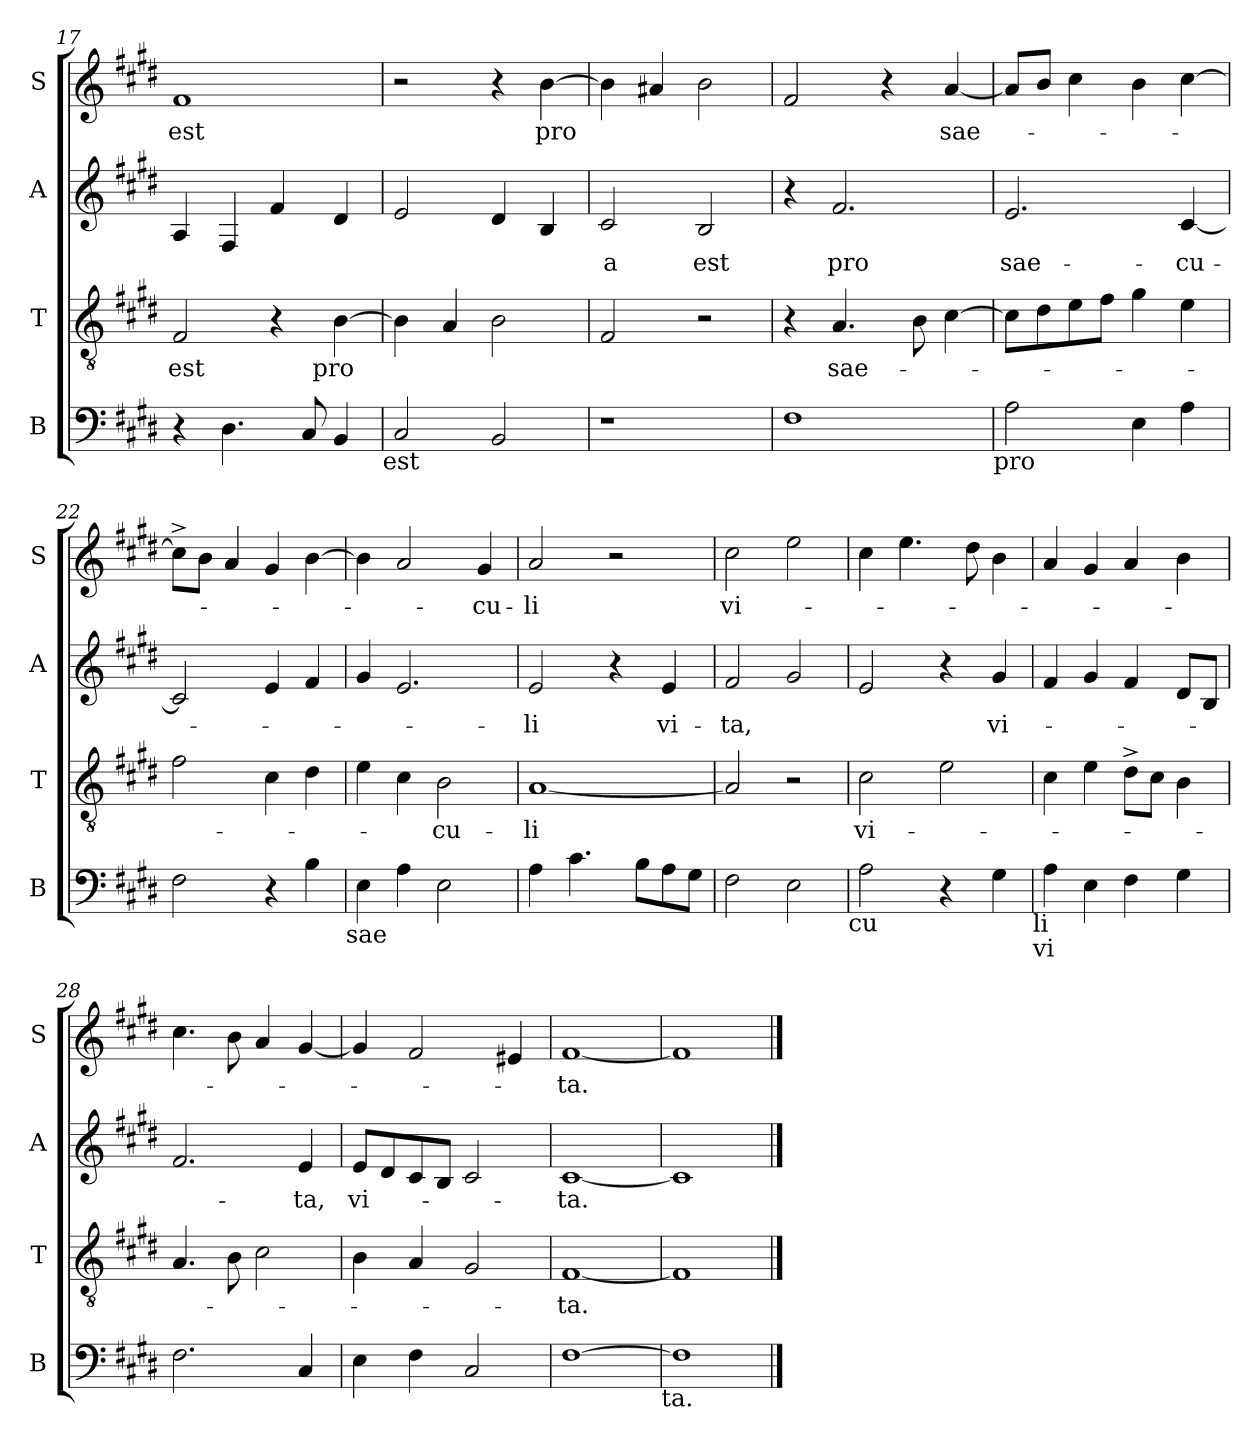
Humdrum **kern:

**kern	**kern	**text	**kern	**text	**kern	**text
*part4	*part3	*part3	*part2	*part2	*part1	*part1
*staff4	*staff3	*staff3	*staff2	*staff2	*staff1	*staff1
*I"B	*I"T	*	*I"A	*	*I"S	*
*I'B	*I'T	*	*I'A	*	*I'S	*
*clefF4	*clefGv2	*	*clefG2	*	*clefG2	*
*k[f#c#g#d#]	*k[f#c#g#d#]	*	*k[f#c#g#d#]	*	*k[f#c#g#d#]	*
*E:	*E:	*	*E:	*	*E:	*
=17	=17	=17	=17	=17	=17	=17
!	!	!LO:LY:b	!	!	!	!LO:LY:b
4r	2F#/	est	4A/	.	1f#	est
4.D#\	.	.	4F#/	.	.	.
.	4r	.	4f#/	.	.	.
8C#/	.	.	.	.	.	.
!	!	!LO:LY:b	!	!	!	!
4BB/	[>4B\	pro	4d#/	.	.	.
!LO:TX:b:t=est	!	!	!	!	!	!
=18	=18	=18	=18	=18	=18	=18
2C#/	4B\]	.	2e/	.	2r	.
.	4A/	.	.	.	.	.
2BB/	2B\	.	4d#/	.	4r	.
!	!	!	!	!	!	!LO:LY:b
.	.	.	4B/	.	[>4b\	pro
=19	=19	=19	=19	=19	=19	=19
!	!	!	!	!LO:LY:b	!	!
1r	2F#/	.	2c#/	-a	4b\]	.
.	.	.	.	.	4a#/	.
!	!	!	!	!LO:LY:b	!	!
.	2r	.	2B/	est	2b\	.
!!LO:LB:g=z
=20	=20	=20	=20	=20	=20	=20
1F#	4r	.	4r	.	2f#/	.
!	!	!LO:LY:b	!	!LO:LY:b	!	!
.	4.A/	sae-	2.f#/	pro	.	.
.	.	.	.	.	4r	.
.	8B\	.	.	.	.	.
!	!	!	!	!	!	!LO:LY:b
.	[>4c#\	.	.	.	[<4a/	sae-
!LO:TX:b:t=pro	!	!	!	!	!	!
=21	=21	=21	=21	=21	=21	=21
!	!	!	!	!LO:LY:b	!	!
2A\	8c#\L]	.	2.e/	sae-	8a/L]	.
.	8d#\	.	.	.	8b/J	.
.	8e\	.	.	.	4cc#\	.
.	8f#\J	.	.	.	.	.
4E\	4g#\	.	.	.	4b\	.
!	!	!	!	!LO:LY:b	!	!
4A\	4e\	.	[<4c#/	-cu-	[>4cc#\	.
=22	=22	=22	=22	=22	=22	=22
2F#\	2f#\	.	2c#/]	.	8cc#^>\L]	.
.	.	.	.	.	8b\J	.
.	.	.	.	.	4a/	.
4r	4c#\	.	4e/	.	4g#/	.
4B\	4d#\	.	4f#/	.	[>4b\	.
!LO:TX:b:t=sae	!	!	!	!	!	!
=23	=23	=23	=23	=23	=23	=23
4E\	4e\	.	4g#/	.	4b\]	.
4A\	4c#\	.	2.e/	.	2a/	.
!	!	!LO:LY:b	!	!	!	!
2E\	2B\	-cu-	.	.	.	.
!	!	!	!	!	!	!LO:LY:b
.	.	.	.	.	4g#/	-cu-
=24	=24	=24	=24	=24	=24	=24
!	!	!LO:LY:b:rj	!	!LO:LY:b	!	!LO:LY:b
4A\	[<1A	-li	2e/	-li	2a/	-li
4.c#\	.	.	.	.	.	.
.	.	.	4r	.	2r	.
8B\L	.	.	.	.	.	.
!	!	!	!	!LO:LY:b	!	!
8A\	.	.	4e/	vi-	.	.
8G#\J	.	.	.	.	.	.
=25	=25	=25	=25	=25	=25	=25
!	!	!	!	!LO:LY:b	!	!LO:LY:b
2F#\	2A/]	.	2f#/	-ta,	2cc#\	vi-
2E\	2r	.	2g#/	.	2ee\	.
!LO:TX:b:t=cu	!	!	!	!	!	!
!!LO:LB:g=z
=26	=26	=26	=26	=26	=26	=26
!	!	!LO:LY:b	!	!	!	!
2A\	2c#\	vi-	2e/	.	4cc#\	.
.	.	.	.	.	4.ee\	.
4r	2e\	.	4r	.	.	.
.	.	.	.	.	8dd#\	.
!	!	!	!	!LO:LY:b	!	!
4G#\	.	.	4g#/	vi-	4b\	.
!LO:TX:b:t=li	!	!	!	!	!	!
!LO:TX:b:t=vi	!	!	!	!	!	!
=27	=27	=27	=27	=27	=27	=27
4A\	4c#\	.	4f#/	.	4a/	.
4E\	4e\	.	4g#/	.	4g#/	.
4F#\	8d#^>\L	.	4f#/	.	4a/	.
.	8c#\J	.	.	.	.	.
4G#\	4B\	.	8d#/L	.	4b\	.
.	.	.	8B/J	.	.	.
=28	=28	=28	=28	=28	=28	=28
2.F#\	4.A/	.	2.f#/	.	4.cc#\	.
.	8B\	.	.	.	8b\	.
.	2c#\	.	.	.	4a/	.
!	!	!	!	!LO:LY:b	!	!
4C#/	.	.	4e/	-ta,	[<4g#/	.
=29	=29	=29	=29	=29	=29	=29
!	!	!	!	!LO:LY:b	!	!
4E\	4B\	.	8e/L	vi-	4g#/]	.
.	.	.	8d#/	.	.	.
4F#\	4A/	.	8c#/	.	2f#/	.
.	.	.	8B/J	.	.	.
2C#/	2G#/	.	2c#/	.	.	.
.	.	.	.	.	4e#/	.
=30	=30	=30	=30	=30	=30	=30
!	!	!LO:LY:b	!	!LO:LY:b	!	!LO:LY:b
[>1F#	[<1F#	-ta.	[<1c#	-ta.	[<1f#	-ta.
!LO:TX:b:t=ta.	!	!	!	!	!	!
=31	=31	=31	=31	=31	=31	=31
1F#]	1F#]	.	1c#]	.	1f#]	.
==	==	==	==	==	==	==
*-	*-	*-	*-	*-	*-	*-
